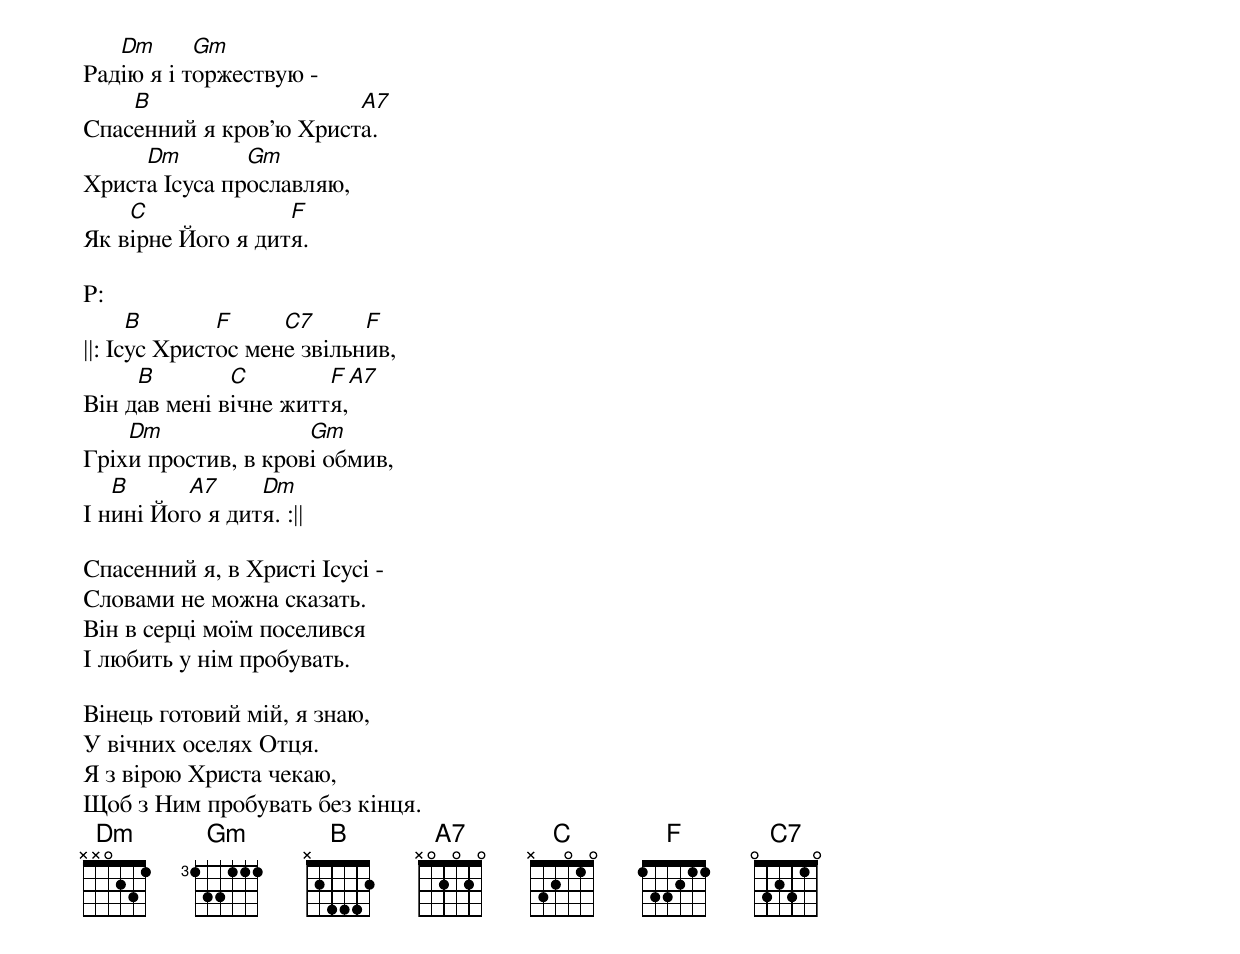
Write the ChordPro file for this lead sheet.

Рад[Dm]ію я і т[Gm]оржествую -
Спас[B]енний я кров'ю Христ[A7]а.
Христ[Dm]а Ісуса пр[Gm]ославляю,
Як в[C]ірне Його я дит[F]я.

P:
||: Іс[B]ус Христ[F]ос мен[C7]е звільн[F]ив,
Він д[B]ав мені в[C]ічне житт[F]я,[A7]
Гріх[Dm]и простив, в кров[Gm]і обмив,
І н[B]ині Йог[A7]о я дит[Dm]я. :||

Спасенний я, в Христі Ісусі -
Словами не можна сказать.
Він в серці моїм поселився
І любить у нім пробувать.

Вінець готовий мій, я знаю,
У вічних оселях Отця.
Я з вірою Христа чекаю,
Щоб з Ним пробувать без кінця.
